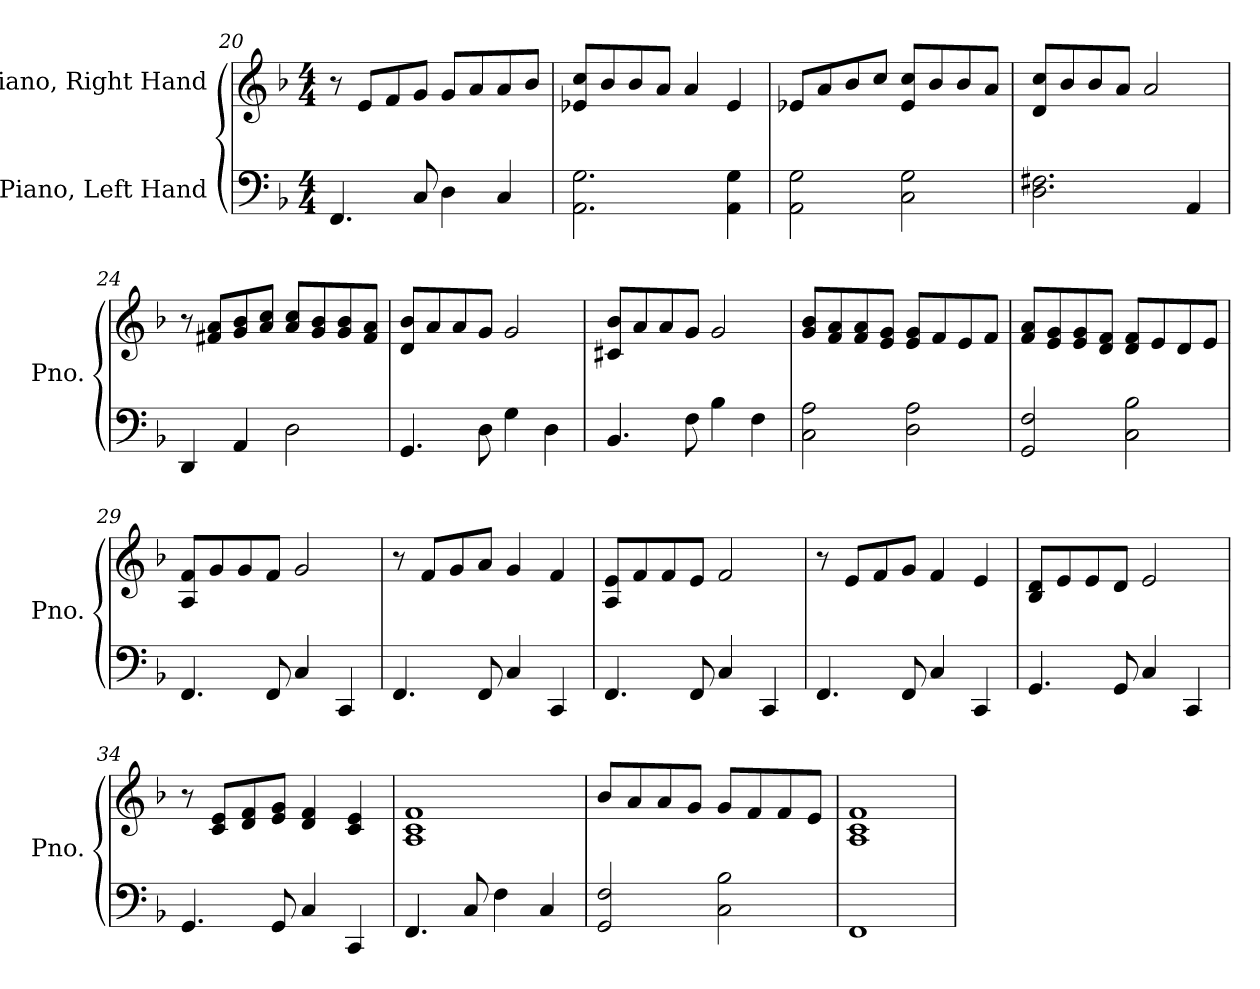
**kern	**kern
*part2	*part1
*staff2	*staff1
*I"Piano, Left Hand	*I"Piano, Right Hand
*I'Pno.	*I'Pno.
*clefF4	*clefG2
*k[b-]	*k[b-]
*M4/4	*M4/4
=20	=20
4.FF/	8r
.	8e/L
.	8f/
8C/	8g/J
4D\	8g/L
.	8a/
4C/	8a/
.	8b-/J
=21	=21
2.AA\ 2.G\	8e-X/ 8cc/L
.	8b-/
.	8b-/
.	8a/J
.	4a/
4AA\ 4G\	4e-/
!!LO:LB:g=z
=22	=22
2AA\ 2G\	8e-X/L
.	8a/
.	8b-/
.	8cc/J
2C\ 2G\	8e-/ 8cc/L
.	8b-/
.	8b-/
.	8a/J
=23	=23
2.D\ 2.F#X\	8d/ 8cc/L
.	8b-/
.	8b-/
.	8a/J
.	2a/
4AA/	.
=24	=24
4DD/	8r
.	8f#X/ 8a/L
4AA/	8g/ 8b-/
.	8a/ 8cc/J
2D\	8a/ 8cc/L
.	8g/ 8b-/
.	8g/ 8b-/
.	8f#/ 8a/J
=25	=25
4.GG/	8d/ 8b-/L
.	8a/
.	8a/
8D\	8g/J
4G\	2g/
4D\	.
=26	=26
4.BB-/	8c#X/ 8b-/L
.	8a/
.	8a/
8F\	8g/J
4B-\	2g/
4F\	.
!!LO:LB:g=z
=27	=27
2C\ 2A\	8g/ 8b-/L
.	8f/ 8a/
.	8f/ 8a/
.	8e/ 8g/J
2D\ 2A\	8e/ 8g/L
.	8f/
.	8e/
.	8f/J
=28	=28
2GG/ 2F/	8f/ 8a/L
.	8e/ 8g/
.	8e/ 8g/
.	8d/ 8f/J
2C\ 2B-\	8d/ 8f/L
.	8e/
.	8d/
.	8e/J
=29	=29
4.FF/	8A/ 8f/L
.	8g/
.	8g/
8FF/	8f/J
4C/	2g/
4CC/	.
=30	=30
4.FF/	8r
.	8f/L
.	8g/
8FF/	8a/J
4C/	4g/
4CC/	4f/
=31	=31
4.FF/	8A/ 8e/L
.	8f/
.	8f/
8FF/	8e/J
4C/	2f/
4CC/	.
!!LO:PB:g=z
=32	=32
4.FF/	8r
.	8e/L
.	8f/
8FF/	8g/J
4C/	4f/
4CC/	4e/
=33	=33
4.GG/	8B-/ 8d/L
.	8e/
.	8e/
8GG/	8d/J
4C/	2e/
4CC/	.
=34	=34
4.GG/	8r
.	8c/ 8e/L
.	8d/ 8f/
8GG/	8e/ 8g/J
4C/	4d/ 4f/
4CC/	4c/ 4e/
=35	=35
4.FF/	1A 1c 1f
8C/	.
4F\	.
4C/	.
=36	=36
2GG/ 2F/	8b-/L
.	8a/
.	8a/
.	8g/J
2C\ 2B-\	8g/L
.	8f/
.	8f/
.	8e/J
=37	=37
1FF	1A 1c 1f
=	=
*-	*-
